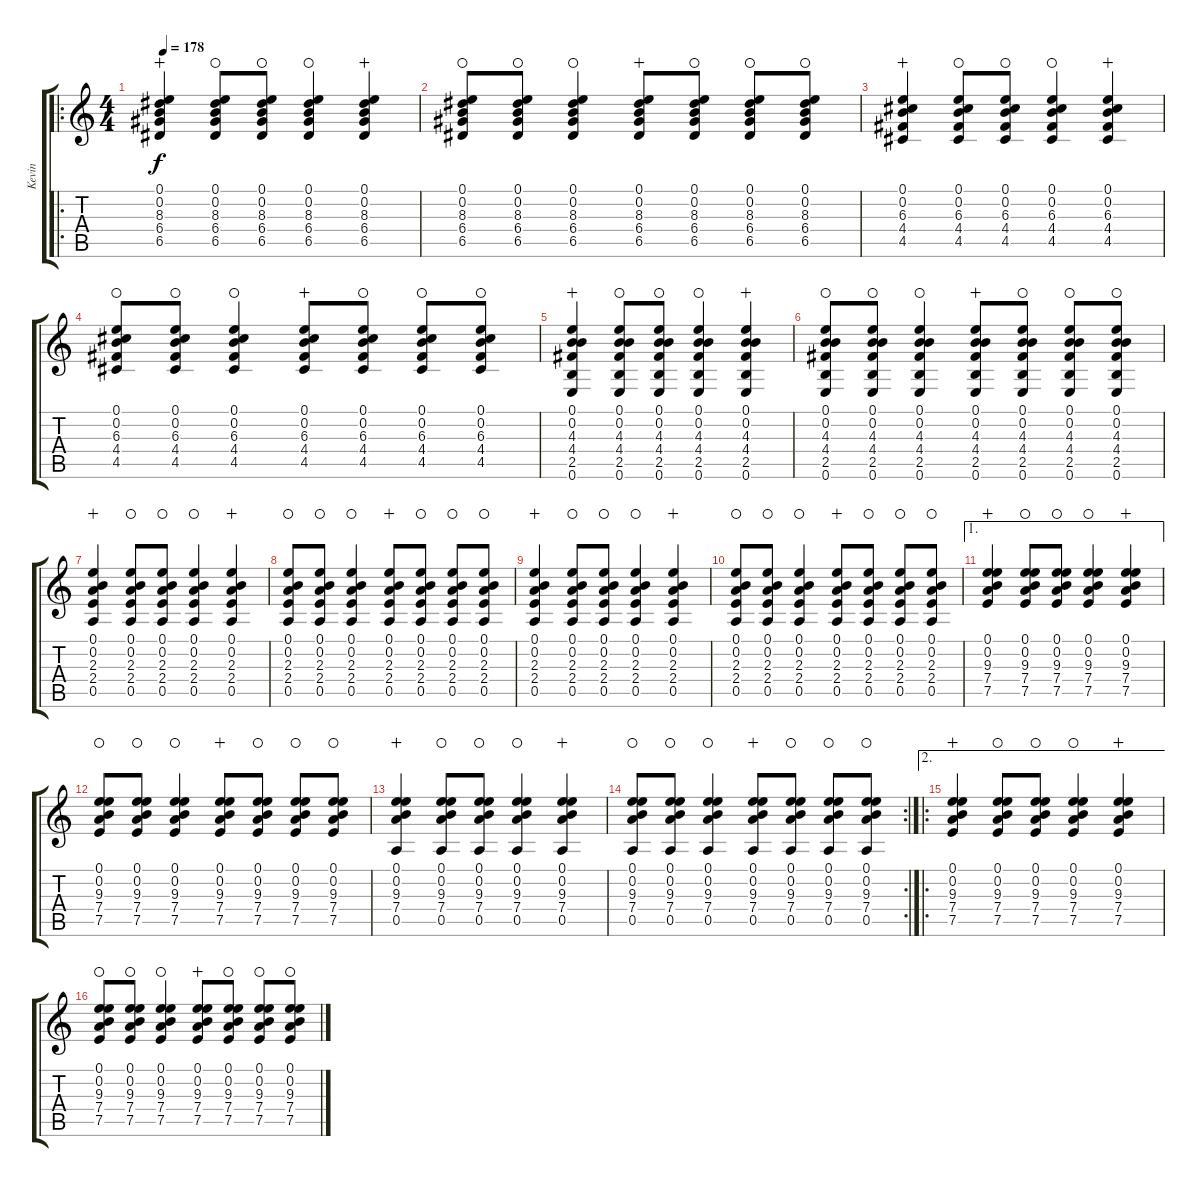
\track ("Kevin" "Kevin") {instrument distortionguitar}
\staff {score tabs}
\tuning (E4 B3 G3 D3 A2 E2) {hide}
\ro
\ts (4 4)
\tempo 178
\clef g2
\ks c
(0.1 0.2 8.3 6.4 6.5).4{dy f wahc} (0.1 0.2 8.3 6.4 6.5).8{waho} (0.1 0.2 8.3 6.4 6.5).8{waho} (0.1 0.2 8.3 6.4 6.5).4{waho} (0.1 0.2 8.3 6.4 6.5).4{wahc} |
(0.1 0.2 8.3 6.4 6.5).8{waho} (0.1 0.2 8.3 6.4 6.5).8{waho} (0.1 0.2 8.3 6.4 6.5).4{waho} (0.1 0.2 8.3 6.4 6.5).8{wahc} (0.1 0.2 8.3 6.4 6.5).8{waho} (0.1 0.2 8.3 6.4 6.5).8{waho} (0.1 0.2 8.3 6.4 6.5).8{waho} |
(0.1 0.2 6.3 4.4 4.5).4{wahc} (0.1 0.2 6.3 4.4 4.5).8{waho} (0.1 0.2 6.3 4.4 4.5).8{waho} (0.1 0.2 6.3 4.4 4.5).4{waho} (0.1 0.2 6.3 4.4 4.5).4{wahc} |
(0.1 0.2 6.3 4.4 4.5).8{waho} (0.1 0.2 6.3 4.4 4.5).8{waho} (0.1 0.2 6.3 4.4 4.5).4{waho} (0.1 0.2 6.3 4.4 4.5).8{wahc} (0.1 0.2 6.3 4.4 4.5).8{waho} (0.1 0.2 6.3 4.4 4.5).8{waho} (0.1 0.2 6.3 4.4 4.5).8{waho} |
(0.1 0.2 4.3 4.4 2.5 0.6).4{wahc} (0.1 0.2 4.3 4.4 2.5 0.6).8{waho} (0.1 0.2 4.3 4.4 2.5 0.6).8{waho} (0.1 0.2 4.3 4.4 2.5 0.6).4{waho} (0.1 0.2 4.3 4.4 2.5 0.6).4{wahc} |
(0.1 0.2 4.3 4.4 2.5 0.6).8{waho} (0.1 0.2 4.3 4.4 2.5 0.6).8{waho} (0.1 0.2 4.3 4.4 2.5 0.6).4{waho} (0.1 0.2 4.3 4.4 2.5 0.6).8{wahc} (0.1 0.2 4.3 4.4 2.5 0.6).8{waho} (0.1 0.2 4.3 4.4 2.5 0.6).8{waho} (0.1 0.2 4.3 4.4 2.5 0.6).8{waho} |
(0.1 0.2 2.3 2.4 0.5).4{wahc} (0.1 0.2 2.3 2.4 0.5).8{waho} (0.1 0.2 2.3 2.4 0.5).8{waho} (0.1 0.2 2.3 2.4 0.5).4{waho} (0.1 0.2 2.3 2.4 0.5).4{wahc} |
(0.1 0.2 2.3 2.4 0.5).8{waho} (0.1 0.2 2.3 2.4 0.5).8{waho} (0.1 0.2 2.3 2.4 0.5).4{waho} (0.1 0.2 2.3 2.4 0.5).8{wahc} (0.1 0.2 2.3 2.4 0.5).8{waho} (0.1 0.2 2.3 2.4 0.5).8{waho} (0.1 0.2 2.3 2.4 0.5).8{waho} |
(0.1 0.2 2.3 2.4 0.5).4{wahc} (0.1 0.2 2.3 2.4 0.5).8{waho} (0.1 0.2 2.3 2.4 0.5).8{waho} (0.1 0.2 2.3 2.4 0.5).4{waho} (0.1 0.2 2.3 2.4 0.5).4{wahc} |
(0.1 0.2 2.3 2.4 0.5).8{waho} (0.1 0.2 2.3 2.4 0.5).8{waho} (0.1 0.2 2.3 2.4 0.5).4{waho} (0.1 0.2 2.3 2.4 0.5).8{wahc} (0.1 0.2 2.3 2.4 0.5).8{waho} (0.1 0.2 2.3 2.4 0.5).8{waho} (0.1 0.2 2.3 2.4 0.5).8{waho} |
\ae 1
(0.1 0.2 9.3 7.4 7.5).4{wahc} (0.1 0.2 9.3 7.4 7.5).8{waho} (0.1 0.2 9.3 7.4 7.5).8{waho} (0.1 0.2 9.3 7.4 7.5).4{waho} (0.1 0.2 9.3 7.4 7.5).4{wahc} |
(0.1 0.2 9.3 7.4 7.5).8{waho} (0.1 0.2 9.3 7.4 7.5).8{waho} (0.1 0.2 9.3 7.4 7.5).4{waho} (0.1 0.2 9.3 7.4 7.5).8{wahc} (0.1 0.2 9.3 7.4 7.5).8{waho} (0.1 0.2 9.3 7.4 7.5).8{waho} (0.1 0.2 9.3 7.4 7.5).8{waho} |
(0.1 0.2 9.3 7.4 0.5).4{wahc} (0.1 0.2 9.3 7.4 0.5).8{waho} (0.1 0.2 9.3 7.4 0.5).8{waho} (0.1 0.2 9.3 7.4 0.5).4{waho} (0.1 0.2 9.3 7.4 0.5).4{wahc} |
\rc 2
(0.1 0.2 9.3 7.4 0.5).8{waho} (0.1 0.2 9.3 7.4 0.5).8{waho} (0.1 0.2 9.3 7.4 0.5).4{waho} (0.1 0.2 9.3 7.4 0.5).8{wahc} (0.1 0.2 9.3 7.4 0.5).8{waho} (0.1 0.2 9.3 7.4 0.5).8{waho} (0.1 0.2 9.3 7.4 0.5).8{waho} |
\ae 2
\ro
(0.1 0.2 9.3 7.4 7.5).4{wahc} (0.1 0.2 9.3 7.4 7.5).8{waho} (0.1 0.2 9.3 7.4 7.5).8{waho} (0.1 0.2 9.3 7.4 7.5).4{waho} (0.1 0.2 9.3 7.4 7.5).4{wahc} |
(0.1 0.2 9.3 7.4 7.5).8{waho} (0.1 0.2 9.3 7.4 7.5).8{waho} (0.1 0.2 9.3 7.4 7.5).4{waho} (0.1 0.2 9.3 7.4 7.5).8{wahc} (0.1 0.2 9.3 7.4 7.5).8{waho} (0.1 0.2 9.3 7.4 7.5).8{waho} (0.1 0.2 9.3 7.4 7.5).8{waho}
